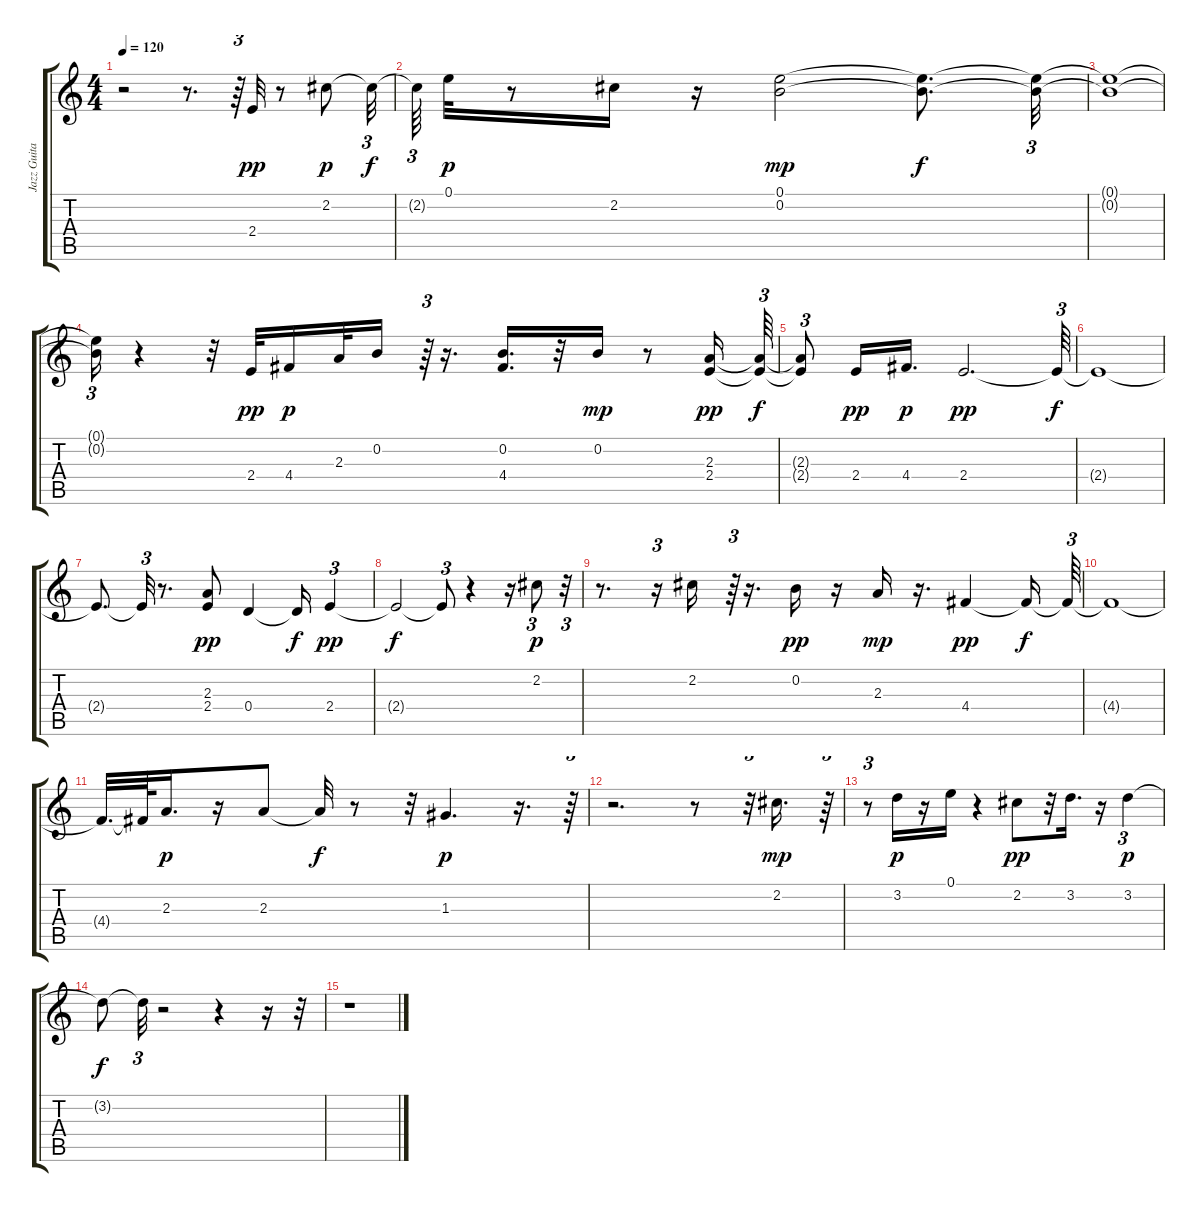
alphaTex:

\track ("Jazz Guitar" "Jazz Guita") {instrument electricguitarjazz}
\staff {score tabs}
\tuning (E4 B3 G3 D3 A2 E2) {hide}
\ts (4 4)
\tempo 120
\clef g2
\ks c
r.2{dy f} r.8{d} r.64{tu (3 2)} 2.4.32{dy pp} r.8 2.2.8{dy p} 2.2{t}.32{tu (3 2) dy f} |
2.2{t}.64{tu (3 2)} 0.1.32{dy p} r.8 2.2.16 r.16 (0.1 0.2).2{dy mp} (0.1{t} 0.2{t}).8{d dy f} (0.1{t} 0.2{t}).32{tu (3 2)} |
(0.1{t} 0.2{t}).1 |
(0.1{t} 0.2{t}).16{tu (3 2)} r.4 r.32 2.4.32{dy pp} 4.4.16{dy p} 2.3.32 0.2.16 r.64{tu (3 2)} r.16{d} (0.2 4.4).16{d} r.32 0.2.16{dy mp} r.8 (2.3 2.4).16{dy pp} (2.3{t} 2.4{t}).64{tu (3 2) dy f} |
(2.3{t} 2.4{t}).8{tu (3 2)} 2.4.16{dy pp} 4.4.16{d dy p} 2.4.2{d dy pp} 2.4{t}.64{tu (3 2) dy f} |
2.4{t}.1 |
2.4{t}.8{d} 2.4{t}.32{tu (3 2)} r.8{d} (2.3 2.4).8{dy pp} 0.4.4 0.4{t}.16{dy f} 2.4.4{tu (3 2) dy pp} |
2.4{t}.2{dy f} 2.4{t}.8{tu (3 2)} r.4 r.16 2.2.8{tu (3 2) dy p} r.32{tu (3 2)} |
r.8{d} r.16{tu (3 2)} 2.2.16 r.64{tu (3 2)} r.16{d} 0.2.16{dy pp} r.16 2.3.16{dy mp} r.16{d} 4.4.4{dy pp} 4.4{t}.16{dy f} 4.4{t}.64{tu (3 2)} |
4.4{t}.1 |
4.4{t}.32{d} 4.4{t}.64 2.3.16{d dy p} r.16 2.3.8 2.3{t}.32{dy f} r.8 r.32 1.3.4{d dy p} r.16{d} r.64{tu (3 2)} |
r.2{d} r.8 r.32{tu (3 2)} 2.2.16{d dy mp} r.64{tu (3 2)} |
r.8{tu (3 2)} 3.2.16{dy p} r.16 0.1.16 r.4 2.2.8{dy pp} r.32 3.2.16{d} r.16 3.2.4{tu (3 2) dy p} |
3.2{t}.8{dy f} 3.2{t}.32{tu (3 2)} r.2 r.4 r.16 r.32 |
r.1
